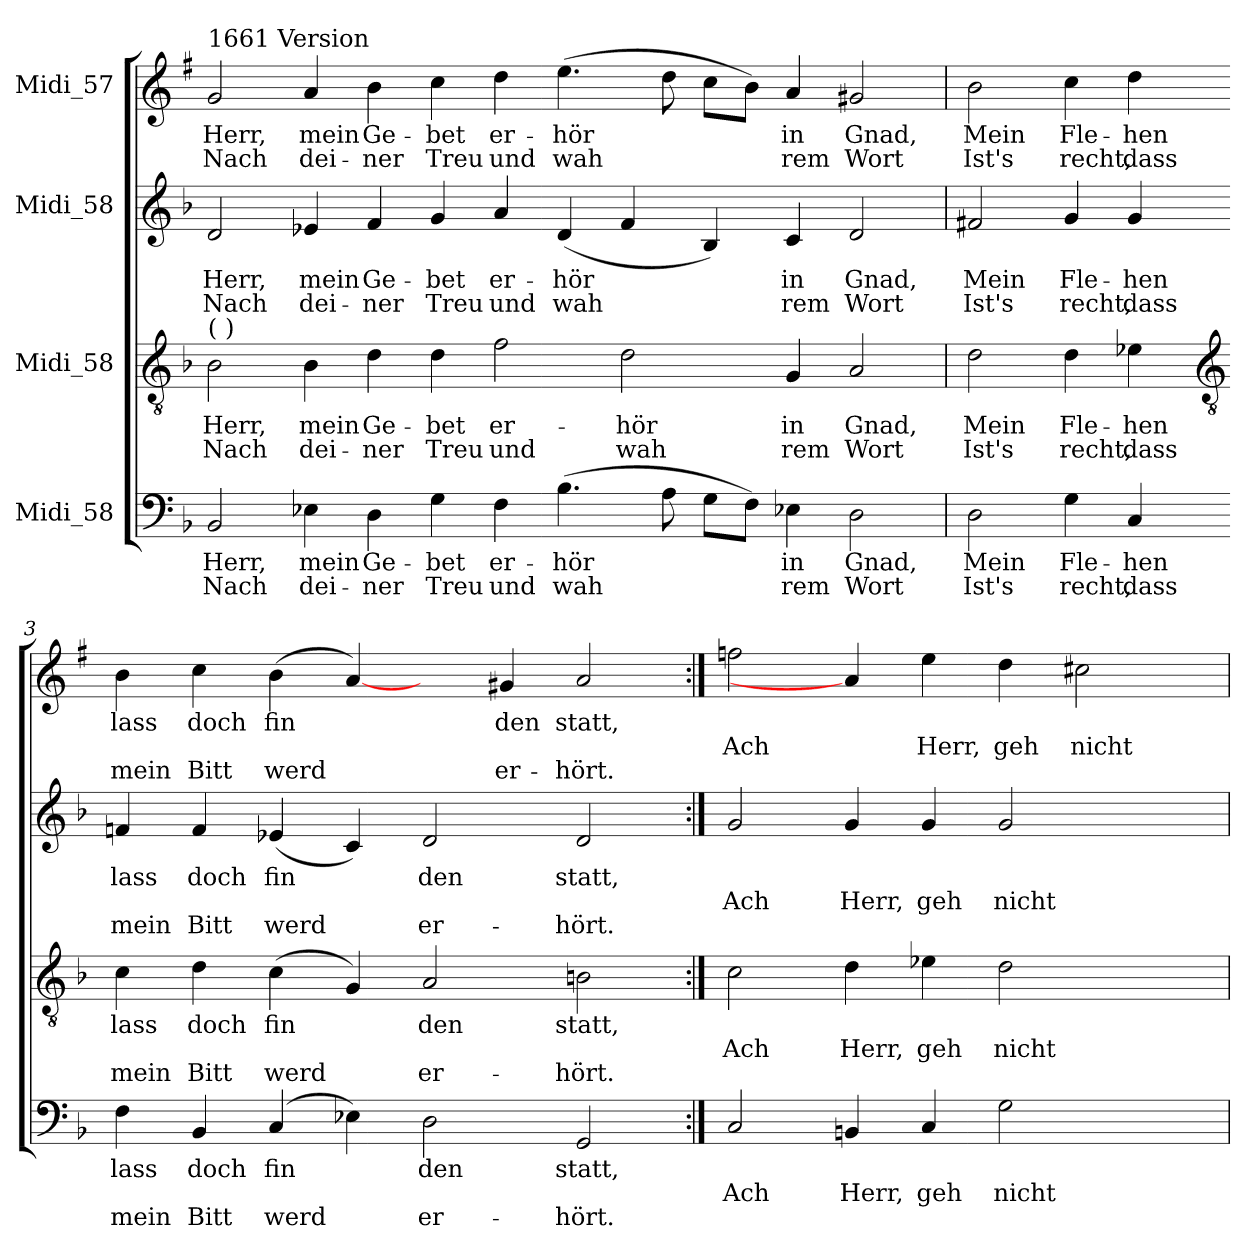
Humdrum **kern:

**kern	**text	**text	**text	**kern	**text	**text	**text	**kern	**text	**text	**text	**kern	**text	**text	**text
*part4	*part4	*part4	*part4	*part3	*part3	*part3	*part3	*part2	*part2	*part2	*part2	*part1	*part1	*part1	*part1
*staff4	*staff4	*staff4	*staff4	*staff3	*staff3	*staff3	*staff3	*staff2	*staff2	*staff2	*staff2	*staff1	*staff1	*staff1	*staff1
*I"Midi_58	*	*	*	*I"Midi_58	*	*	*	*I"Midi_58	*	*	*	*I"Midi_57	*	*	*
*clefF4	*	*	*	*clefGv2	*	*	*	*clefG2	*	*	*	*clefG2	*	*	*
*	*	*	*	*	*	*	*	*	*	*	*	*ITrd1c2	*	*	*
*k[b-]	*	*	*	*k[b-]	*	*	*	*k[b-]	*	*	*	*k[b-]	*	*	*
*F:	*	*	*	*F:	*	*	*	*F:	*	*	*	*F:	*	*	*
=1	=1	=1	=1	=1	=1	=1	=1	=1	=1	=1	=1	=1	=1	=1	=1
!	!	!	!	!	!	!	!	!	!	!	!	!LO:TX:a:t=1661 Version	!	!	!
!	!	!	!	!LO:TX:a:t=(  )	!	!	!	!	!	!	!	!	!	!	!
!	!LO:LY:b	!LO:LY:b	!	!	!LO:LY:b	!LO:LY:b	!	!	!LO:LY:b	!LO:LY:b	!	!	!LO:LY:b	!LO:LY:b	!
2BB-	Herr,	Nach	.	2B-	Herr,	Nach	.	2d	Herr,	Nach	.	2f	Herr,	Nach	.
!	!LO:LY:b	!LO:LY:b	!	!	!LO:LY:b	!LO:LY:b	!	!	!LO:LY:b	!LO:LY:b	!	!	!LO:LY:b	!LO:LY:b	!
4E-X	mein	dei-	.	4B-	mein	dei-	.	4e-X	mein	dei-	.	4g	mein	dei-	.
!	!LO:LY:b	!LO:LY:b	!	!	!LO:LY:b	!LO:LY:b	!	!	!LO:LY:b	!LO:LY:b	!	!	!LO:LY:b	!LO:LY:b	!
4D	-Ge-	-ner	.	4d	-Ge-	-ner	.	4f	-Ge-	-ner	.	4a	-Ge-	-ner	.
!	!LO:LY:b	!LO:LY:b	!	!	!LO:LY:b	!LO:LY:b	!	!	!LO:LY:b	!LO:LY:b	!	!	!LO:LY:b	!LO:LY:b	!
4G	bet	Treu	.	4d	bet	Treu	.	4g	bet	Treu	.	4b-	bet	Treu	.
!	!LO:LY:b	!LO:LY:b	!	!	!LO:LY:b	!LO:LY:b	!	!	!LO:LY:b	!LO:LY:b	!	!	!LO:LY:b	!LO:LY:b	!
4F	er-	-und	.	2f	er-	-und	.	4a	er-	-und	.	4cc	er-	-und	.
!	!LO:LY:b	!LO:LY:b	!	!	!	!	!	!	!LO:LY:b	!LO:LY:b	!	!	!LO:LY:b	!LO:LY:b	!
(>4.B-	hör	wah	.	.	.	.	.	(<4d	hör	wah	.	(<4.dd	hör	wah	.
!	!	!	!	!	!LO:LY:b	!LO:LY:b	!	!	!	!	!	!	!	!	!
.	.	.	.	2d	hör	wah	.	4f	.	.	.	.	.	.	.
8A	.	.	.	.	.	.	.	.	.	.	.	8cc	.	.	.
8GL	.	.	.	.	.	.	.	4B-)	.	.	.	8b-L	.	.	.
8FJ)	.	.	.	.	.	.	.	.	.	.	.	8aJ)	.	.	.
!	!LO:LY:b	!LO:LY:b	!	!	!LO:LY:b	!LO:LY:b	!	!	!LO:LY:b	!LO:LY:b	!	!	!LO:LY:b	!LO:LY:b	!
4E-X	in	rem	.	4G	in	rem	.	4c	in	rem	.	4g	in	rem	.
!	!LO:LY:b	!LO:LY:b	!	!	!LO:LY:b	!LO:LY:b	!	!	!LO:LY:b	!LO:LY:b	!	!	!LO:LY:b	!LO:LY:b	!
2D	Gnad,	Wort	.	2A	Gnad,	Wort	.	2d	Gnad,	Wort	.	2f#X	Gnad,	Wort	.
=2	=2	=2	=2	=2	=2	=2	=2	=2	=2	=2	=2	=2	=2	=2	=2
!	!LO:LY:b	!LO:LY:b	!	!	!LO:LY:b	!LO:LY:b	!	!	!LO:LY:b	!LO:LY:b	!	!	!LO:LY:b	!LO:LY:b	!
2D	Mein	Ist's	.	2d	Mein	Ist's	.	2f#X	Mein	Ist's	.	2a	Mein	Ist's	.
!	!LO:LY:b	!LO:LY:b	!	!	!LO:LY:b	!LO:LY:b	!	!	!LO:LY:b	!LO:LY:b	!	!	!LO:LY:b	!LO:LY:b	!
4G	Fle-	-recht,	.	4d	Fle-	-recht,	.	4g	Fle-	-recht,	.	4b-	Fle-	-recht,	.
!	!LO:LY:b	!LO:LY:b	!	!	!LO:LY:b	!LO:LY:b	!	!	!LO:LY:b	!LO:LY:b	!	!	!LO:LY:b	!LO:LY:b	!
4C	hen	dass	.	4e-X	hen	dass	.	4g	hen	dass	.	4cc	hen	dass	.
!!LO:LB:g=z
=3-	=3-	=3-	=3-	=3-	=3-	=3-	=3-	=3-	=3-	=3-	=3-	=3-	=3-	=3-	=3-
*	*	*	*	*clefGv2	*	*	*	*	*	*	*	*	*	*	*
!	!LO:LY:b	!	!LO:LY:b	!	!LO:LY:b	!	!LO:LY:b	!	!LO:LY:b	!	!LO:LY:b	!	!LO:LY:b	!	!LO:LY:b
4F	lass	.	mein	4c	lass	.	mein	4f	lass	.	mein	4a	lass	.	mein
!	!LO:LY:b	!	!LO:LY:b	!	!LO:LY:b	!	!LO:LY:b	!	!LO:LY:b	!	!LO:LY:b	!	!LO:LY:b	!	!LO:LY:b
4BB-	doch	.	Bitt	4d	doch	.	Bitt	4f	doch	.	Bitt	4b-	doch	.	Bitt
!	!LO:LY:b	!	!LO:LY:b	!	!LO:LY:b	!	!LO:LY:b	!	!LO:LY:b	!	!LO:LY:b	!	!LO:LY:b	!	!LO:LY:b
(>4C	fin	.	werd	(>4c	fin	.	werd	(<4e-X	fin	.	werd	(<4a	fin	.	werd
4E-X)	.	.	.	4G)	.	.	.	4c)	.	.	.	[4g)	.	.	.
!	!LO:LY:b	!	!LO:LY:b	!	!LO:LY:b	!	!LO:LY:b	!	!LO:LY:b	!	!LO:LY:b	!	!	!	!
2D	den	.	er-	2A	den	.	er-	2d	den	.	er-	4ryy	.	.	.
!	!	!	!	!	!	!	!	!	!	!	!	!	!LO:LY:b	!	!LO:LY:b
.	.	.	.	.	.	.	.	.	.	.	.	4f#X	den	.	er-
!	!LO:LY:b	!	!LO:LY:b	!	!LO:LY:b	!	!LO:LY:b	!	!LO:LY:b	!	!LO:LY:b	!	!LO:LY:b	!	!LO:LY:b
2GG	-statt,	.	hört.	2Bn	-statt,	.	hört.	2d	-statt,	.	hört.	2g	-statt,	.	hört.
=4:|!	=4:|!	=4:|!	=4:|!	=4:|!	=4:|!	=4:|!	=4:|!	=4:|!	=4:|!	=4:|!	=4:|!	=4:|!	=4:|!	=4:|!	=4:|!
!	!	!LO:LY:b	!	!	!	!LO:LY:b	!	!	!	!LO:LY:b	!	!	!	!LO:LY:b	!
2C	.	Ach	.	2c	.	Ach	.	2g	.	Ach	.	2ee-X	.	Ach	.
!	!	!LO:LY:b	!	!	!	!LO:LY:b	!	!	!	!LO:LY:b	!	!	!	!	!
4BBn	.	Herr,	.	4d	.	Herr,	.	4g	.	Herr,	.	4g]	.	.	.
!	!	!LO:LY:b	!	!	!	!LO:LY:b	!	!	!	!LO:LY:b	!	!	!	!LO:LY:b	!
4C	.	geh	.	4e-X	.	geh	.	4g	.	geh	.	4dd	.	Herr,	.
!	!	!LO:LY:b	!	!	!	!LO:LY:b	!	!	!	!LO:LY:b	!	!	!	!LO:LY:b	!
2G	.	nicht	.	2d	.	nicht	.	2g	.	nicht	.	4cc	.	geh	.
!	!	!	!	!	!	!	!	!	!	!	!	!	!	!LO:LY:b	!
.	.	.	.	.	.	.	.	.	.	.	.	2bn	.	nicht	.
4ryy	.	.	.	4ryy	.	.	.	4ryy	.	.	.	.	.	.	.
=	=	=	=	=	=	=	=	=	=	=	=	=	=	=	=
*-	*-	*-	*-	*-	*-	*-	*-	*-	*-	*-	*-	*-	*-	*-	*-
